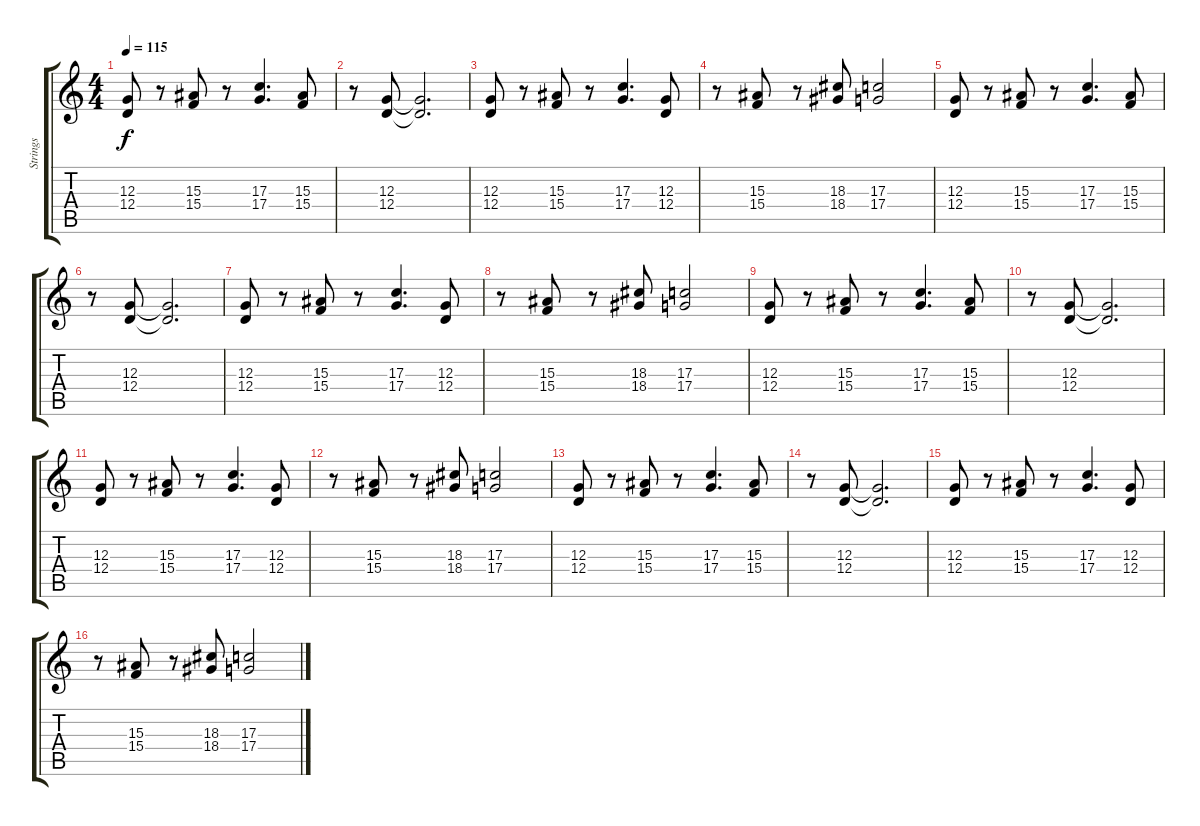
\track ("Strings" "Strings") {instrument stringensemble1}
\staff {score tabs}
\tuning (E4 B3 G3 D3 A2 E2) {hide}
\ts (4 4)
\tempo 115
\clef g2
\ks c
(12.3 12.4).8{dy f} r.8 (15.3 15.4).8 r.8 (17.3 17.4).4{d} (15.3 15.4).8 |
r.8 (12.3 12.4).8 (12.3{t} 12.4{t}).2{d} |
(12.3 12.4).8 r.8 (15.3 15.4).8 r.8 (17.3 17.4).4{d} (12.3 12.4).8 |
r.8 (15.3 15.4).8 r.8 (18.3 18.4).8 (17.3 17.4).2 |
(12.3 12.4).8 r.8 (15.3 15.4).8 r.8 (17.3 17.4).4{d} (15.3 15.4).8 |
r.8 (12.3 12.4).8 (12.3{t} 12.4{t}).2{d} |
(12.3 12.4).8 r.8 (15.3 15.4).8 r.8 (17.3 17.4).4{d} (12.3 12.4).8 |
r.8 (15.3 15.4).8 r.8 (18.3 18.4).8 (17.3 17.4).2 |
(12.3 12.4).8 r.8 (15.3 15.4).8 r.8 (17.3 17.4).4{d} (15.3 15.4).8 |
r.8 (12.3 12.4).8 (12.3{t} 12.4{t}).2{d} |
(12.3 12.4).8 r.8 (15.3 15.4).8 r.8 (17.3 17.4).4{d} (12.3 12.4).8 |
r.8 (15.3 15.4).8 r.8 (18.3 18.4).8 (17.3 17.4).2 |
(12.3 12.4).8 r.8 (15.3 15.4).8 r.8 (17.3 17.4).4{d} (15.3 15.4).8 |
r.8 (12.3 12.4).8 (12.3{t} 12.4{t}).2{d} |
(12.3 12.4).8 r.8 (15.3 15.4).8 r.8 (17.3 17.4).4{d} (12.3 12.4).8 |
r.8 (15.3 15.4).8 r.8 (18.3 18.4).8 (17.3 17.4).2
